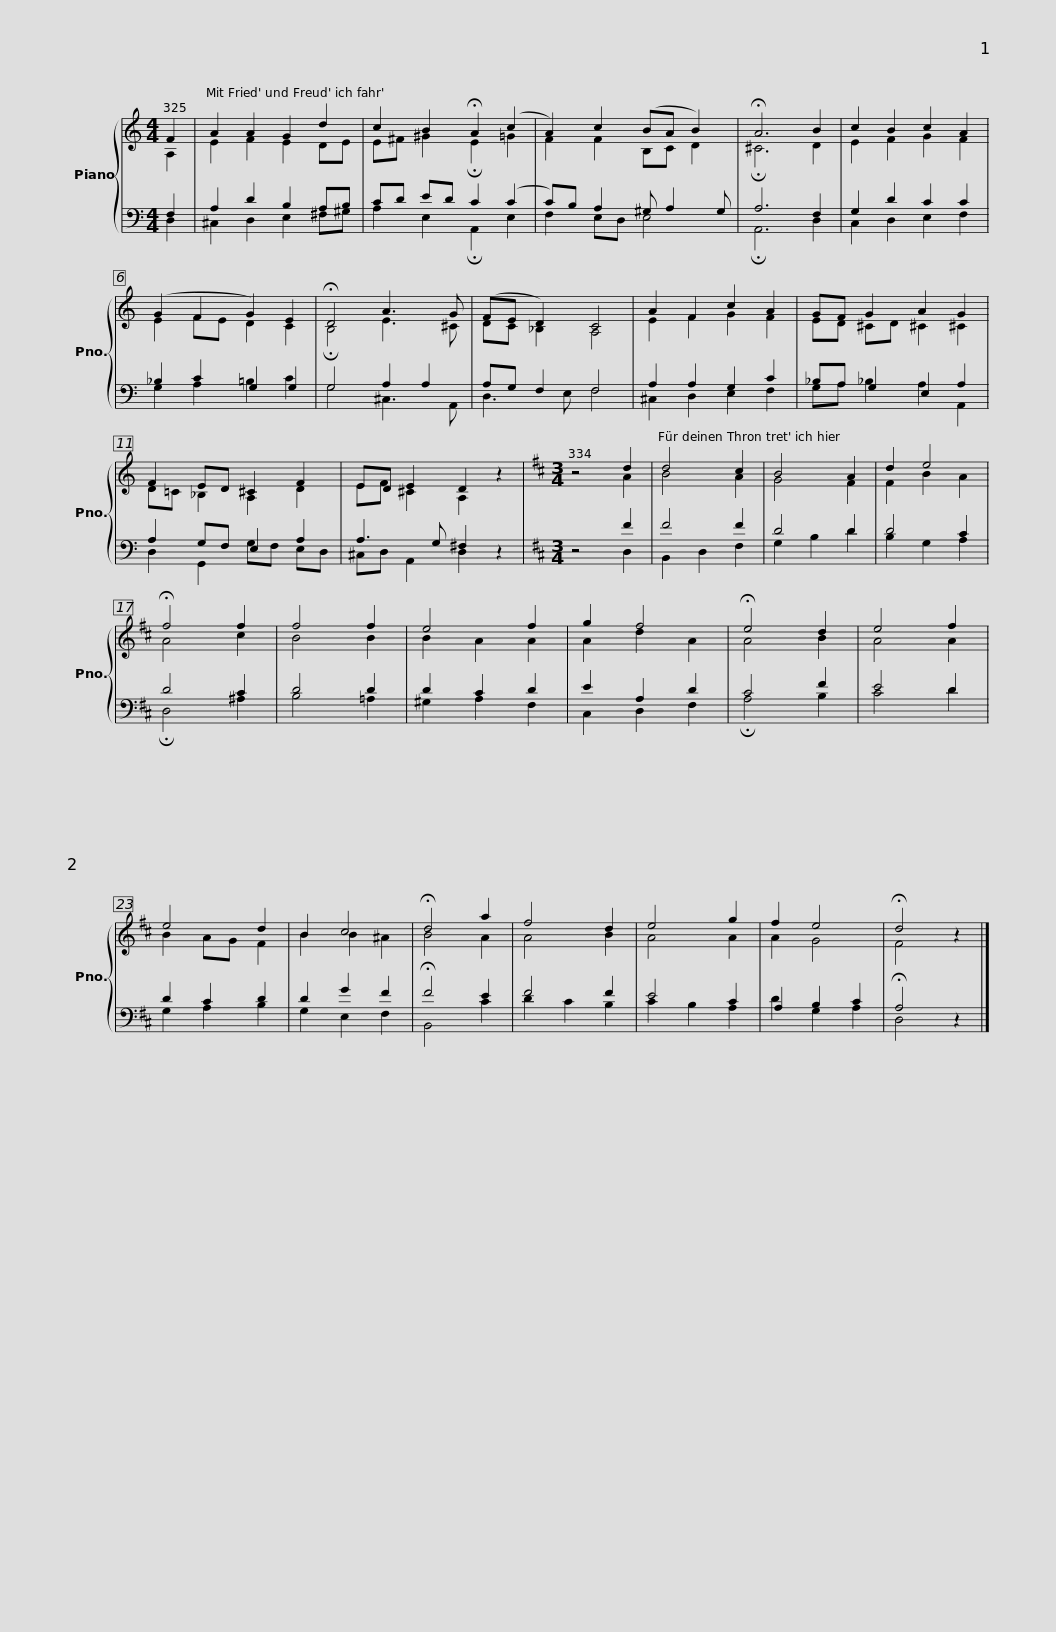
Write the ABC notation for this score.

X:1
%%score { ( 1 2 ) | ( 3 4 ) }
L:1/8
M:4/4
I:linebreak $
K:C
V:1 treble
V:2 treble
V:3 bass
V:4 bass
V:1
 F2 | A2 A2 G2 d2 | c2 B2 !fermata!A2 (c2 | A2) c2 (BA B2) | !fermata!A6 B2 | %5
 c2 B2 c2 A2 | (G2 F2 G2) E2 |$ !fermata!D4 A3 G | (FE D2) C4 | A2 F2 c2 A2 | %10
 GF G2 A2 G2 | F2 ED ^C2 F2 |$ ED E2 D2 z2 |[K:D][M:3/4] z4 d2 | d4 c2 | %15
 B4 A2 | d2 e4 | !fermata!f4 f2 | f4 f2 | e4 f2 | %20
 g2 f4 | !fermata!e4 d2 |$ e4 f2 | e4 d2 | B2 c4 | %25
 !fermata!d4 a2 | f4 d2 | e4 g2 | f2 e4 | !fermata!d4 z2 |] %30
V:2
 A,2 | E2 F2 E2 DE | E^F ^G2 !fermata!E2 =G2 | F2 F2 B,C D2 | !fermata!^C6 D2 | %5
 E2 F2 G2 F2 | E2 FE D2 C2 |$ !fermata!B,4 E3 ^C | DC _B,2 A,4 | E2 F2 G2 F2 | %10
 ED ^CD ^C2 ^C2 | D=C _B,2 A,2 D2 |$ EF ^C2 A,2 x2 |[K:D][M:3/4] z4 A2 | B4 A2 | %15
 G4 F2 | F2 B2 A2 | A4 c2 | B4 B2 | B2 A2 A2 | %20
 A2 d2 A2 | A4 B2 |$ A4 A2 | B2 AG F2 | B2 B2 ^A2 | %25
 B4 A2 | A4 B2 | A4 A2 | A2 G4 | F4 x2 |] %30
V:3
 F,2 | A,2 D2 B,2 A,B, | CD ED C2 (C2 | C)B, A,2 ^G, A,2 G, | A,6 F,2 | %5
 G,2 D2 C2 C2 | _B,2 C2 G,2 G,2 |$ G,4 A,2 A,2 | A,G, F,2 F,4 | A,2 A,2 G,2 C2 | %10
 _B,A, G,2 E,2 A,2 | A,2 G,F, E,2 A,2 |$ A,3 G, ^F,2 z2 |[K:D][M:3/4] z4 F2 | F4 F2 | %15
 D4 D2 | D4 C2 | D4 C2 | D4 D2 | D2 C2 D2 | %20
 E2 A,2 D2 | C4 F2 |$ E4 D2 | D2 C2 D2 | D2 G2 F2 | %25
 !fermata!F4 E2 | F4 F2 | E4 C2 | A,2 B,2 C2 | !fermata!A,4 z2 |] %30
V:4
 D,2 | ^C,2 D,2 E,2 ^F,^G, | A,2 E,2 !fermata!A,,2 E,2 | F,2 E,D, E,4 | !fermata!A,,6 D,2 | %5
 C,2 D,2 E,2 F,2 | G,2 A,2 =B,2 C2 |$ G,4 ^C,3 A,, | D,3 E, F,4 | ^C,2 D,2 E,2 F,2 | %10
 G,A, _B,2 A,2 A,,2 | D,2 G,,2 G,F, E,D, |$ ^C,D, A,,2 D,2 x2 |[K:D][M:3/4] z4 D,2 | B,,2 D,2 F,2 | %15
 G,2 B,2 D2 | B,2 G,2 A,2 | !fermata!D,4 ^A,2 | B,4 =A,2 | ^G,2 A,2 F,2 | %20
 C,2 D,2 F,2 | !fermata!A,4 B,2 |$ C4 D2 | G,2 A,2 B,2 | G,2 E,2 F,2 | %25
 B,,4 C2 | D2 C2 B,2 | C2 B,2 A,2 | D2 G,2 A,2 | D,4 x2 |] %30
